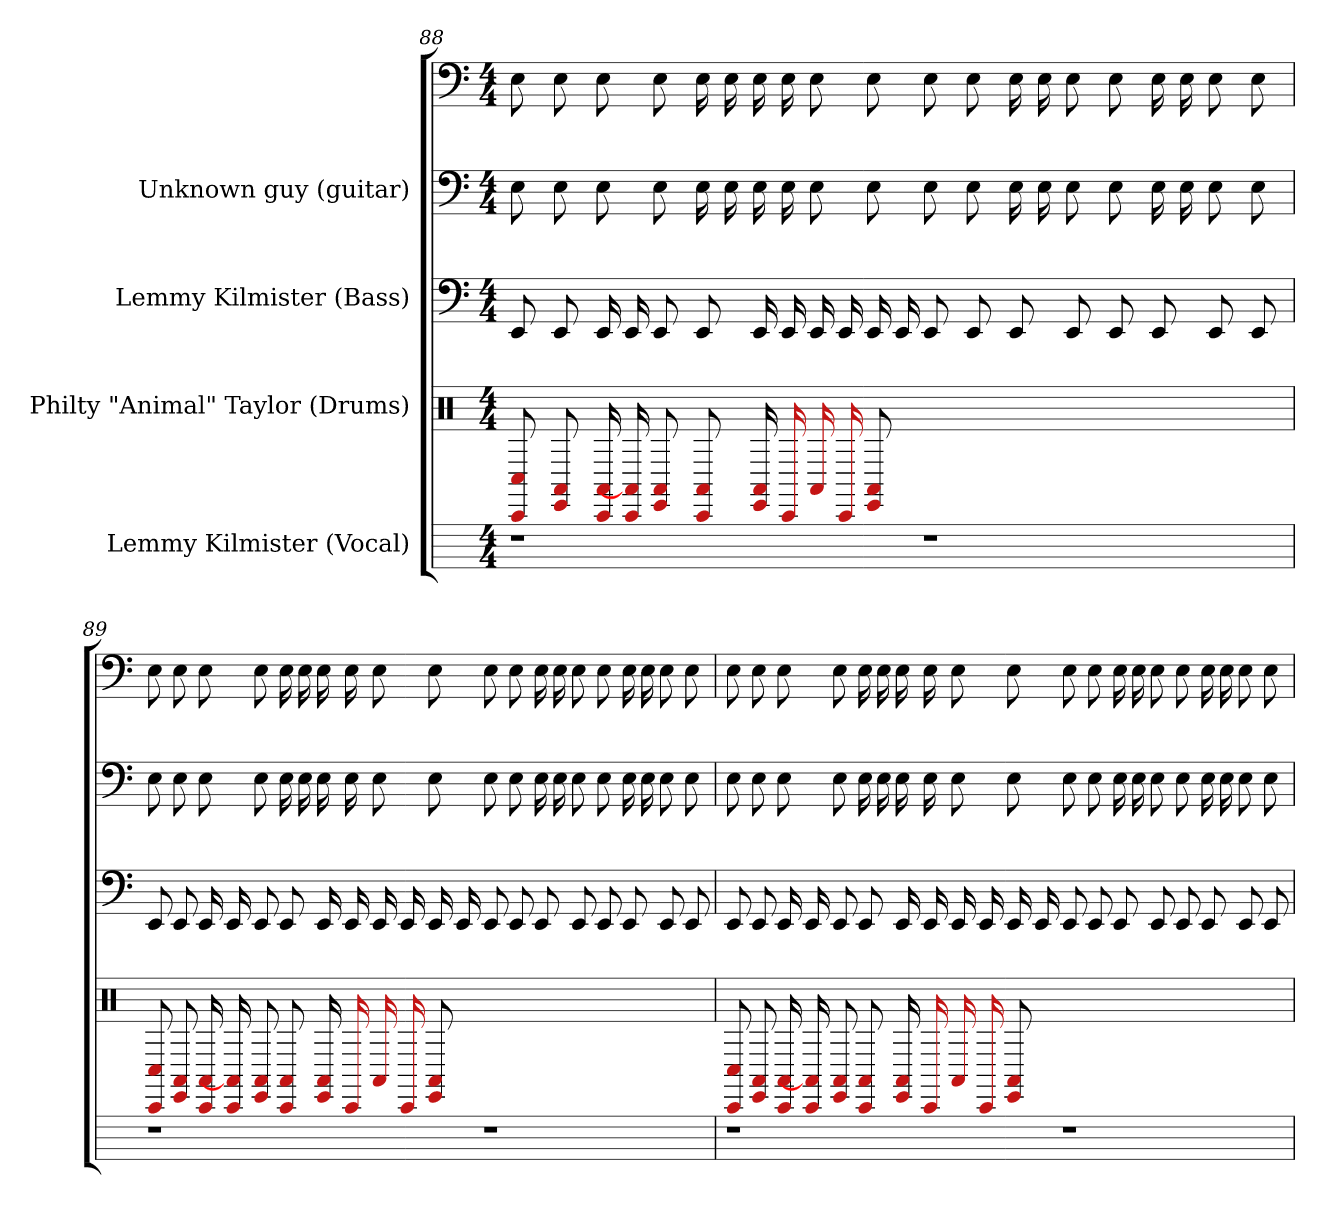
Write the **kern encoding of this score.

**kern	**kern	**kern	**kern	**kern
*part5	*part4	*part3	*part2	*part1
*staff5	*staff4	*staff3	*staff2	*staff1
*I"Lemmy Kilmister (Vocal)	*I"Philty "Animal" Taylor (Drums)	*I"Lemmy Kilmister (Bass)	*I"Unknown guy (guitar)	*I""Fast" Eddie Clarke (Guitar)
*	*clefX	*	*	*
*k[]	*k[]	*k[]	*k[]	*k[]
*M4/4	*M4/4	*M4/4	*M4/4	*M4/4
=88	=88	=88	=88	=88
1r	8C# 8CC	8EE	8E	8E
.	8AA# 8EE	8EE	8E	8E
.	16AA# 16CC	16EE	8E	8E
.	16AA#] 16CC	16EE	.	.
.	8AA# 8EE	8EE	8E	8E
.	8AA# 8CC	8EE	16E	16E
.	.	.	16E	16E
.	16AA# 16EE	16EE	16E	16E
.	16CC	16EE	16E	16E
.	16AA#	16EE	8E	8E
.	16CC	16EE	.	.
.	8AA# 8EE	16EE	8E	8E
.	.	16EE	.	.
1r	1ryy	8EE	8E	8E
.	.	8EE	8E	8E
.	.	8EE	16E	16E
.	.	.	16E	16E
.	.	8EE	8E	8E
.	.	8EE	8E	8E
.	.	8EE	16E	16E
.	.	.	16E	16E
.	.	8EE	8E	8E
.	.	8EE	8E	8E
=89	=89	=89	=89	=89
1r	8C# 8CC	8EE	8E	8E
.	8AA# 8EE	8EE	8E	8E
.	16AA# 16CC	16EE	8E	8E
.	16AA#] 16CC	16EE	.	.
.	8AA# 8EE	8EE	8E	8E
.	8AA# 8CC	8EE	16E	16E
.	.	.	16E	16E
.	16AA# 16EE	16EE	16E	16E
.	16CC	16EE	16E	16E
.	16AA#	16EE	8E	8E
.	16CC	16EE	.	.
.	8AA# 8EE	16EE	8E	8E
.	.	16EE	.	.
1r	1ryy	8EE	8E	8E
.	.	8EE	8E	8E
.	.	8EE	16E	16E
.	.	.	16E	16E
.	.	8EE	8E	8E
.	.	8EE	8E	8E
.	.	8EE	16E	16E
.	.	.	16E	16E
.	.	8EE	8E	8E
.	.	8EE	8E	8E
=90	=90	=90	=90	=90
1r	8C# 8CC	8EE	8E	8E
.	8AA# 8EE	8EE	8E	8E
.	16AA# 16CC	16EE	8E	8E
.	16AA#] 16CC	16EE	.	.
.	8AA# 8EE	8EE	8E	8E
.	8AA# 8CC	8EE	16E	16E
.	.	.	16E	16E
.	16AA# 16EE	16EE	16E	16E
.	16CC	16EE	16E	16E
.	16AA#	16EE	8E	8E
.	16CC	16EE	.	.
.	8AA# 8EE	16EE	8E	8E
.	.	16EE	.	.
1r	1ryy	8EE	8E	8E
.	.	8EE	8E	8E
.	.	8EE	16E	16E
.	.	.	16E	16E
.	.	8EE	8E	8E
.	.	8EE	8E	8E
.	.	8EE	16E	16E
.	.	.	16E	16E
.	.	8EE	8E	8E
.	.	8EE	8E	8E
=	=	=	=	=
*-	*-	*-	*-	*-
